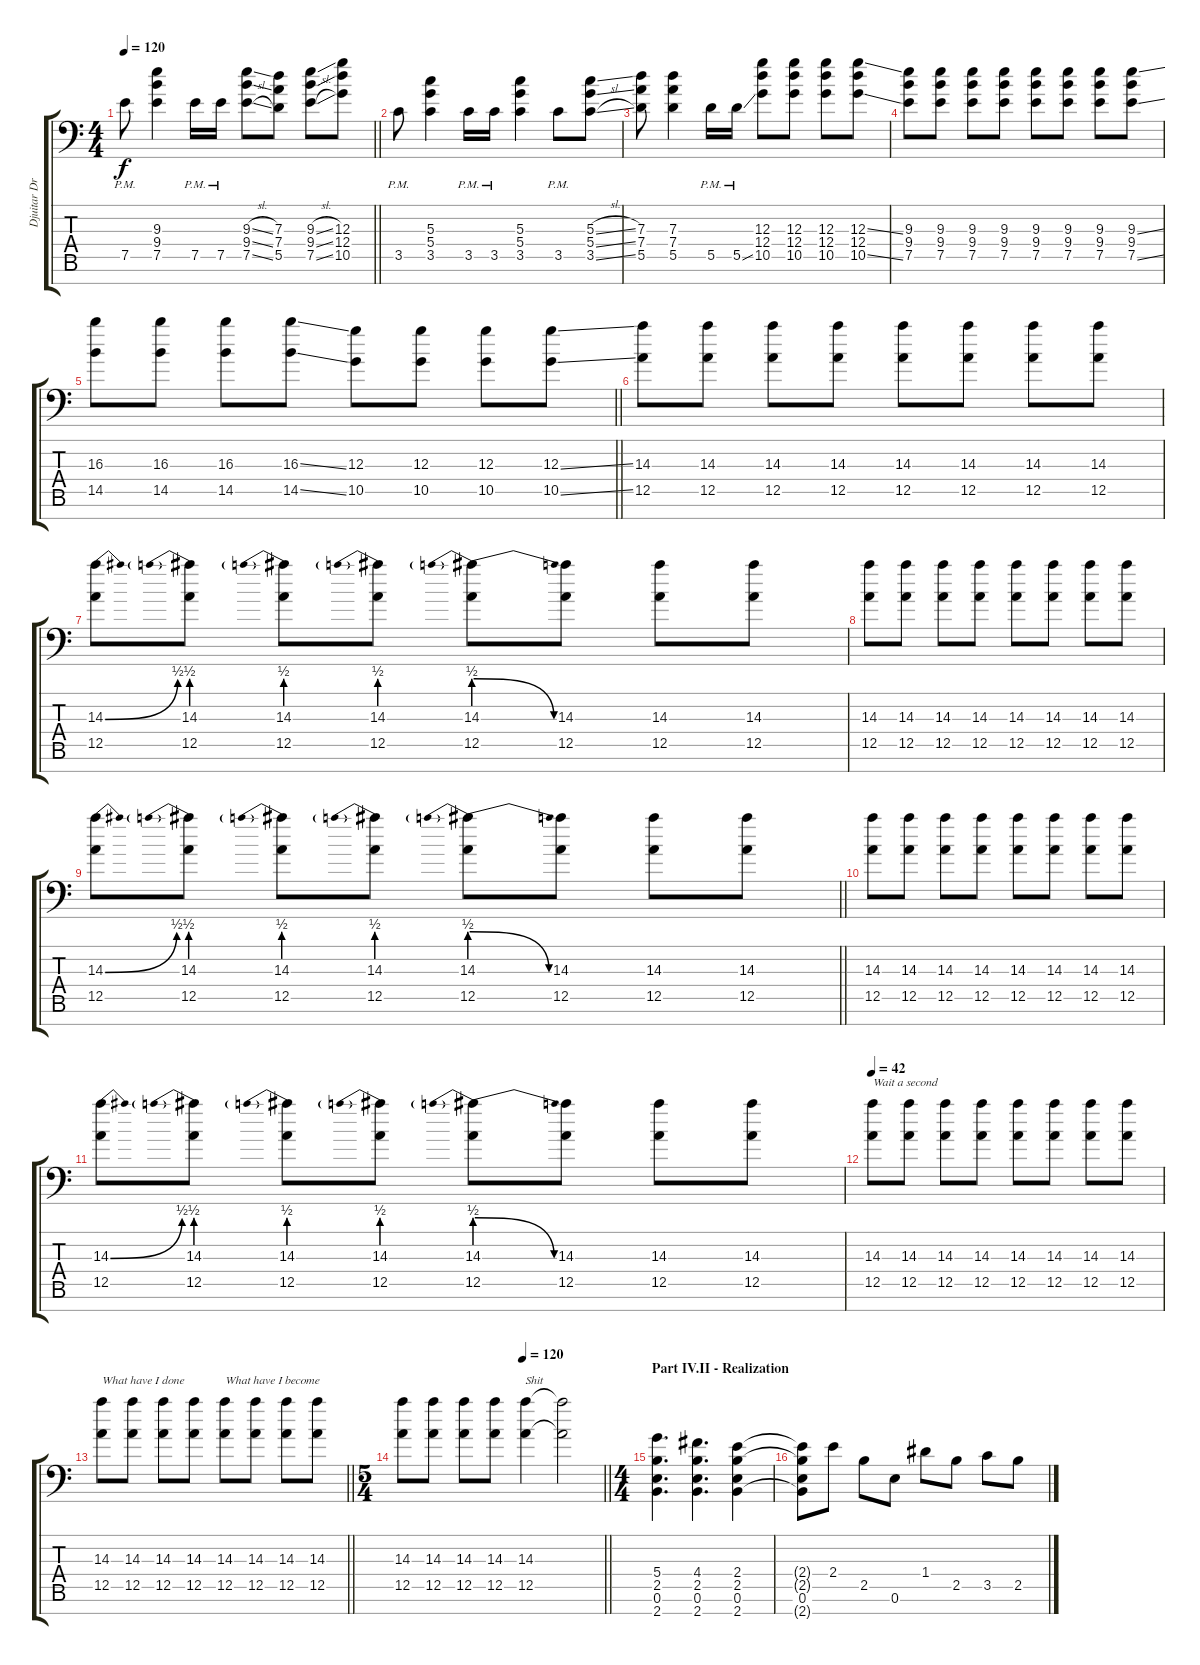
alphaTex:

\track ("Djuitar Dropped A" "Djuitar Dr") {instrument distortionguitar}
\staff {score tabs}
\tuning (E4 B3 G3 D3 A2 E2 A1) {hide}
\ts (4 4)
\tempo 120
\clef f4
\barLineRight lightlight
\ks c
7.5{pm}.8{dy f} (9.3 9.4 7.5).4 7.5{pm}.16 7.5{pm}.16 (9.3{sl} 9.4{sl} 7.5{sl}).8 (7.3 7.4 5.5).8 (9.3{sl} 9.4{sl} 7.5{sl}).8 (12.3 12.4 10.5).8 |
3.5{pm}.8 (5.3 5.4 3.5).4 3.5{pm}.16 3.5{pm}.16 (5.3 5.4 3.5).4 3.5{pm}.8 (5.3{sl} 5.4{sl} 3.5{sl}).8 |
(7.3 7.4 5.5).8 (7.3 7.4 5.5).4 5.5{pm}.16 5.5{ss pm}.16 (12.3 12.4 10.5).8 (12.3 12.4 10.5).8 (12.3 12.4 10.5).8 (12.3{ss} 12.4 10.5{ss}).8 |
(9.3 9.4 7.5).8 (9.3 9.4 7.5).8 (9.3 9.4 7.5).8 (9.3 9.4 7.5).8 (9.3 9.4 7.5).8 (9.3 9.4 7.5).8 (9.3 9.4 7.5).8 (9.3{ss} 9.4 7.5{ss}).8 |
\barLineRight lightlight
(16.3 14.5).8 (16.3 14.5).8 (16.3 14.5).8 (16.3{ss} 14.5{ss}).8 (12.3 10.5).8 (12.3 10.5).8 (12.3 10.5).8 (12.3{ss} 10.5{ss}).8 |
\section ("" "")
(14.3 12.5).8 (14.3 12.5).8 (14.3 12.5).8 (14.3 12.5).8 (14.3 12.5).8 (14.3 12.5).8 (14.3 12.5).8 (14.3 12.5).8 |
(14.3{be (bend 0 0 60 2)} 12.5).8 (14.3{be (prebend 0 2 60 2)} 12.5).8 (14.3{be (prebend 0 2 60 2)} 12.5).8 (14.3{be (prebend 0 2 60 2)} 12.5).8 (14.3{be (prebendrelease 0 2 60 0)} 12.5).8 (14.3 12.5).8 (14.3 12.5).8 (14.3 12.5).8 |
(14.3 12.5).8 (14.3 12.5).8 (14.3 12.5).8 (14.3 12.5).8 (14.3 12.5).8 (14.3 12.5).8 (14.3 12.5).8 (14.3 12.5).8 |
\barLineRight lightlight
(14.3{be (bend 0 0 60 2)} 12.5).8 (14.3{be (prebend 0 2 60 2)} 12.5).8 (14.3{be (prebend 0 2 60 2)} 12.5).8 (14.3{be (prebend 0 2 60 2)} 12.5).8 (14.3{be (prebendrelease 0 2 60 0)} 12.5).8 (14.3 12.5).8 (14.3 12.5).8 (14.3 12.5).8 |
(14.3 12.5).8 (14.3 12.5).8 (14.3 12.5).8 (14.3 12.5).8 (14.3 12.5).8 (14.3 12.5).8 (14.3 12.5).8 (14.3 12.5).8 |
(14.3{be (bend 0 0 60 2)} 12.5).8 (14.3{be (prebend 0 2 60 2)} 12.5).8 (14.3{be (prebend 0 2 60 2)} 12.5).8 (14.3{be (prebend 0 2 60 2)} 12.5).8 (14.3{be (prebendrelease 0 2 60 0)} 12.5).8 (14.3 12.5).8 (14.3 12.5).8 (14.3 12.5).8 |
\tempo 42
(14.3 12.5).8{txt "Wait a second"} (14.3 12.5).8 (14.3 12.5).8 (14.3 12.5).8 (14.3 12.5).8 (14.3 12.5).8 (14.3 12.5).8 (14.3 12.5).8 |
\barLineRight lightlight
(14.3 12.5).8{txt "What have I done"} (14.3 12.5).8 (14.3 12.5).8 (14.3 12.5).8 (14.3 12.5).8{txt "What have I become"} (14.3 12.5).8 (14.3 12.5).8 (14.3 12.5).8 |
\ts (5 4)
\tempo (120 0.6)
\barLineRight lightlight
(14.3 12.5).8 (14.3 12.5).8 (14.3 12.5).8 (14.3 12.5).8 (14.3 12.5).4{txt "Shit"} (14.3{t} 12.5{t}).2 |
\ts (4 4)
\section ("" "Part IV.II - Realization")
(5.4 2.5 0.6 2.7).4{d balance 16} (4.4 2.5 0.6 2.7).4{d} (2.4 2.5 0.6 2.7).4 |
(2.4{t} 2.5{t} 0.6 2.7{t}).8 2.4.8 2.5.8 0.6.8 1.4.8 2.5.8 3.5.8 2.5.8
